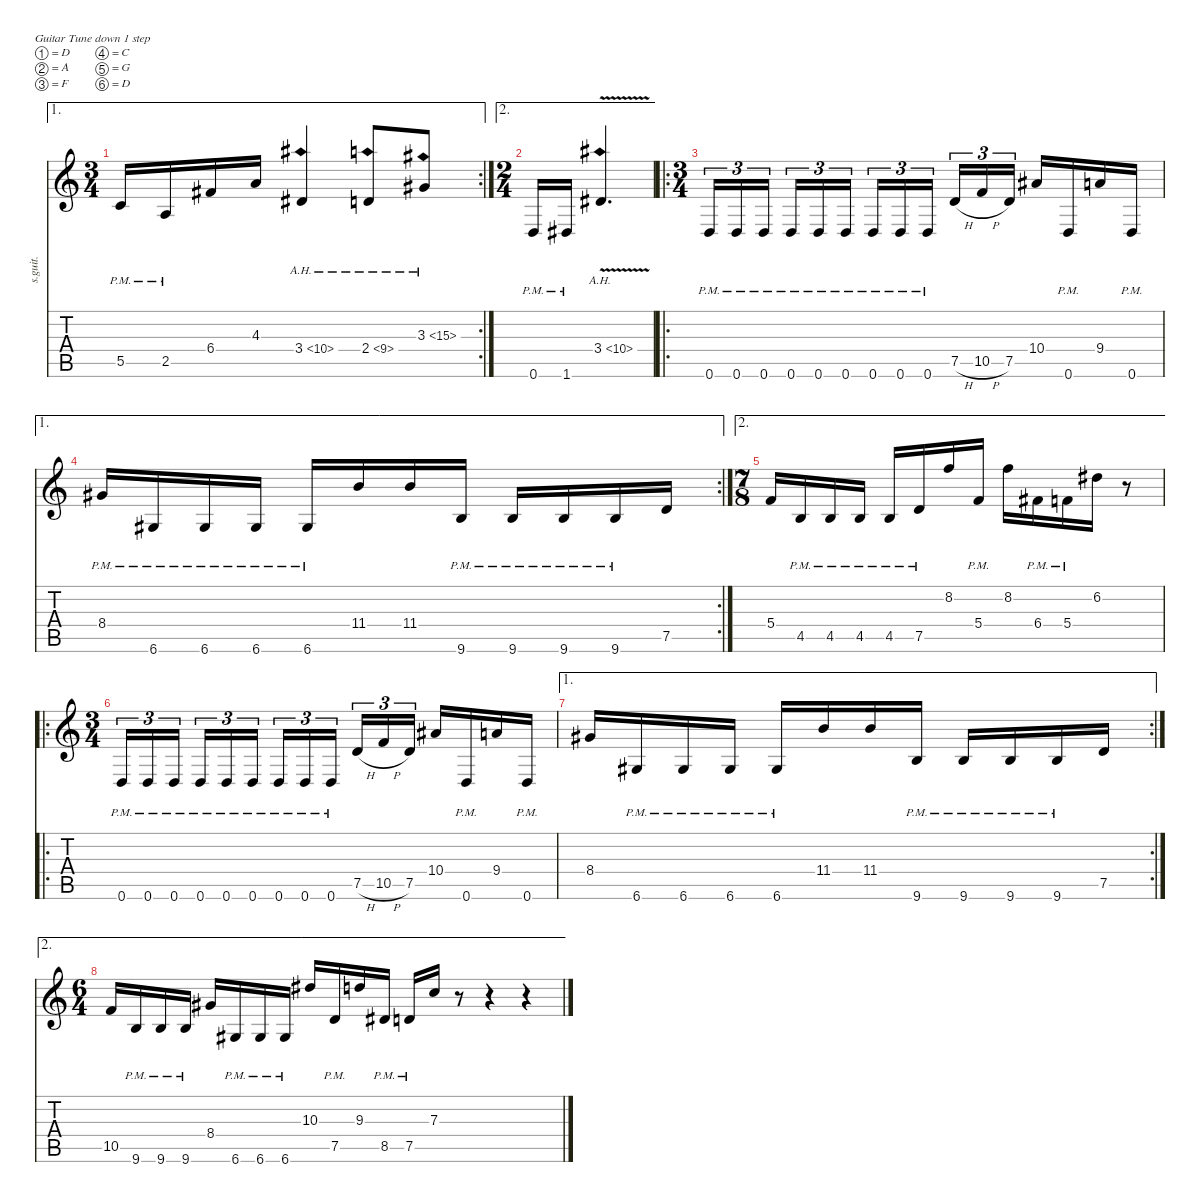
\defaultSystemsLayout 4
\hideDynamics
\bracketExtendMode nobrackets
\track ("Christian Muenzner" "s.guit.") {instrument distortionguitar}
\staff {score tabs}
\tuning (D4 A3 F3 C3 G2 D2)
\ae 1
\rc 2
\ts (3 4)
\tempo (112 hide)
\clef g2
\ks c
5.5{pm}.16{lyrics (0 "") lyrics (1 "") lyrics (2 "") lyrics (3 "") lyrics (4 "") dy f} 2.5{pm}.16{lyrics (0 "") lyrics (1 "") lyrics (2 "") lyrics (3 "") lyrics (4 "")} 6.4{acc #}.16{lyrics (0 "") lyrics (1 "") lyrics (2 "") lyrics (3 "") lyrics (4 "")} 4.3.16{lyrics (0 "") lyrics (1 "") lyrics (2 "") lyrics (3 "") lyrics (4 "")} 3.4{ah 7 acc #}.4{lyrics (0 "") lyrics (1 "") lyrics (2 "") lyrics (3 "") lyrics (4 "")} 2.4{ah 7}.8{lyrics (0 "") lyrics (1 "") lyrics (2 "") lyrics (3 "") lyrics (4 "")} 3.3{ah 12 acc #}.8{lyrics (0 "") lyrics (1 "") lyrics (2 "") lyrics (3 "") lyrics (4 "")} |
\ae 2
\ts (2 4)
\beaming (8 2 2 2 2)
0.6{pm}.16{lyrics (0 "") lyrics (1 "") lyrics (2 "") lyrics (3 "") lyrics (4 "")} 1.6{pm acc #}.16{lyrics (0 "") lyrics (1 "") lyrics (2 "") lyrics (3 "") lyrics (4 "")} 3.4{ah 7 v acc #}.4{d lyrics (0 "") lyrics (1 "") lyrics (2 "") lyrics (3 "") lyrics (4 "")} |
\ro
\ts (3 4)
\beaming (8 2 2 2 2)
0.6{pm}.16{tu (3 2) lyrics (0 "") lyrics (1 "") lyrics (2 "") lyrics (3 "") lyrics (4 "")} 0.6{pm}.16{tu (3 2) lyrics (0 "") lyrics (1 "") lyrics (2 "") lyrics (3 "") lyrics (4 "")} 0.6{pm}.16{tu (3 2) lyrics (0 "") lyrics (1 "") lyrics (2 "") lyrics (3 "") lyrics (4 "")} 0.6{pm}.16{tu (3 2) lyrics (0 "") lyrics (1 "") lyrics (2 "") lyrics (3 "") lyrics (4 "")} 0.6{pm}.16{tu (3 2) lyrics (0 "") lyrics (1 "") lyrics (2 "") lyrics (3 "") lyrics (4 "")} 0.6{pm}.16{tu (3 2) lyrics (0 "") lyrics (1 "") lyrics (2 "") lyrics (3 "") lyrics (4 "")} 0.6{pm}.16{tu (3 2) lyrics (0 "") lyrics (1 "") lyrics (2 "") lyrics (3 "") lyrics (4 "")} 0.6{pm}.16{tu (3 2) lyrics (0 "") lyrics (1 "") lyrics (2 "") lyrics (3 "") lyrics (4 "")} 0.6{pm}.16{tu (3 2) lyrics (0 "") lyrics (1 "") lyrics (2 "") lyrics (3 "") lyrics (4 "")} 7.5{h}.16{tu (3 2) lyrics (0 "") lyrics (1 "") lyrics (2 "") lyrics (3 "") lyrics (4 "")} 10.5{h}.16{tu (3 2) lyrics (0 "") lyrics (1 "") lyrics (2 "") lyrics (3 "") lyrics (4 "")} 7.5.16{tu (3 2) lyrics (0 "") lyrics (1 "") lyrics (2 "") lyrics (3 "") lyrics (4 "")} 10.4{acc #}.16{lyrics (0 "") lyrics (1 "") lyrics (2 "") lyrics (3 "") lyrics (4 "")} 0.6{pm}.16{lyrics (0 "") lyrics (1 "") lyrics (2 "") lyrics (3 "") lyrics (4 "")} 9.4.16{lyrics (0 "") lyrics (1 "") lyrics (2 "") lyrics (3 "") lyrics (4 "")} 0.6{pm}.16{lyrics (0 "") lyrics (1 "") lyrics (2 "") lyrics (3 "") lyrics (4 "")} |
\ae 1
\rc 2
8.4{pm acc #}.16{lyrics (0 "") lyrics (1 "") lyrics (2 "") lyrics (3 "") lyrics (4 "")} 6.6{pm acc #}.16{lyrics (0 "") lyrics (1 "") lyrics (2 "") lyrics (3 "") lyrics (4 "")} 6.6{pm acc #}.16{lyrics (0 "") lyrics (1 "") lyrics (2 "") lyrics (3 "") lyrics (4 "")} 6.6{pm acc #}.16{lyrics (0 "") lyrics (1 "") lyrics (2 "") lyrics (3 "") lyrics (4 "")} 6.6{pm acc #}.16{lyrics (0 "") lyrics (1 "") lyrics (2 "") lyrics (3 "") lyrics (4 "")} 11.4.16{lyrics (0 "") lyrics (1 "") lyrics (2 "") lyrics (3 "") lyrics (4 "")} 11.4.16{lyrics (0 "") lyrics (1 "") lyrics (2 "") lyrics (3 "") lyrics (4 "")} 9.6{pm}.16{lyrics (0 "") lyrics (1 "") lyrics (2 "") lyrics (3 "") lyrics (4 "")} 9.6{pm}.16{lyrics (0 "") lyrics (1 "") lyrics (2 "") lyrics (3 "") lyrics (4 "")} 9.6{pm}.16{lyrics (0 "") lyrics (1 "") lyrics (2 "") lyrics (3 "") lyrics (4 "")} 9.6{pm}.16{lyrics (0 "") lyrics (1 "") lyrics (2 "") lyrics (3 "") lyrics (4 "")} 7.5.16{lyrics (0 "") lyrics (1 "") lyrics (2 "") lyrics (3 "") lyrics (4 "")} |
\ae 2
\ts (7 8)
\beaming (8 2 2 2 2)
5.4.16{lyrics (0 "") lyrics (1 "") lyrics (2 "") lyrics (3 "") lyrics (4 "")} 4.5{pm}.16{lyrics (0 "") lyrics (1 "") lyrics (2 "") lyrics (3 "") lyrics (4 "")} 4.5{pm}.16{lyrics (0 "") lyrics (1 "") lyrics (2 "") lyrics (3 "") lyrics (4 "")} 4.5{pm}.16{lyrics (0 "") lyrics (1 "") lyrics (2 "") lyrics (3 "") lyrics (4 "")} 4.5{pm}.16{lyrics (0 "") lyrics (1 "") lyrics (2 "") lyrics (3 "") lyrics (4 "")} 7.5{pm}.16{lyrics (0 "") lyrics (1 "") lyrics (2 "") lyrics (3 "") lyrics (4 "")} 8.2.16{lyrics (0 "") lyrics (1 "") lyrics (2 "") lyrics (3 "") lyrics (4 "")} 5.4{pm}.16{lyrics (0 "") lyrics (1 "") lyrics (2 "") lyrics (3 "") lyrics (4 "")} 8.2.16{lyrics (0 "") lyrics (1 "") lyrics (2 "") lyrics (3 "") lyrics (4 "")} 6.4{pm acc #}.16{lyrics (0 "") lyrics (1 "") lyrics (2 "") lyrics (3 "") lyrics (4 "")} 5.4{pm}.16{lyrics (0 "") lyrics (1 "") lyrics (2 "") lyrics (3 "") lyrics (4 "")} 6.2{acc #}.16{lyrics (0 "") lyrics (1 "") lyrics (2 "") lyrics (3 "") lyrics (4 "")} r.8 |
\ro
\ts (3 4)
\beaming (8 2 2 2 2)
0.6{pm}.16{tu (3 2) lyrics (0 "") lyrics (1 "") lyrics (2 "") lyrics (3 "") lyrics (4 "")} 0.6{pm}.16{tu (3 2) lyrics (0 "") lyrics (1 "") lyrics (2 "") lyrics (3 "") lyrics (4 "")} 0.6{pm}.16{tu (3 2) lyrics (0 "") lyrics (1 "") lyrics (2 "") lyrics (3 "") lyrics (4 "")} 0.6{pm}.16{tu (3 2) lyrics (0 "") lyrics (1 "") lyrics (2 "") lyrics (3 "") lyrics (4 "")} 0.6{pm}.16{tu (3 2) lyrics (0 "") lyrics (1 "") lyrics (2 "") lyrics (3 "") lyrics (4 "")} 0.6{pm}.16{tu (3 2) lyrics (0 "") lyrics (1 "") lyrics (2 "") lyrics (3 "") lyrics (4 "")} 0.6{pm}.16{tu (3 2) lyrics (0 "") lyrics (1 "") lyrics (2 "") lyrics (3 "") lyrics (4 "")} 0.6{pm}.16{tu (3 2) lyrics (0 "") lyrics (1 "") lyrics (2 "") lyrics (3 "") lyrics (4 "")} 0.6{pm}.16{tu (3 2) lyrics (0 "") lyrics (1 "") lyrics (2 "") lyrics (3 "") lyrics (4 "")} 7.5{h}.16{tu (3 2) lyrics (0 "") lyrics (1 "") lyrics (2 "") lyrics (3 "") lyrics (4 "")} 10.5{h}.16{tu (3 2) lyrics (0 "") lyrics (1 "") lyrics (2 "") lyrics (3 "") lyrics (4 "")} 7.5.16{tu (3 2) lyrics (0 "") lyrics (1 "") lyrics (2 "") lyrics (3 "") lyrics (4 "")} 10.4{acc #}.16{lyrics (0 "") lyrics (1 "") lyrics (2 "") lyrics (3 "") lyrics (4 "")} 0.6{pm}.16{lyrics (0 "") lyrics (1 "") lyrics (2 "") lyrics (3 "") lyrics (4 "")} 9.4.16{lyrics (0 "") lyrics (1 "") lyrics (2 "") lyrics (3 "") lyrics (4 "")} 0.6{pm}.16{lyrics (0 "") lyrics (1 "") lyrics (2 "") lyrics (3 "") lyrics (4 "")} |
\ae 1
\rc 2
8.4{acc #}.16{lyrics (0 "") lyrics (1 "") lyrics (2 "") lyrics (3 "") lyrics (4 "")} 6.6{pm acc #}.16{lyrics (0 "") lyrics (1 "") lyrics (2 "") lyrics (3 "") lyrics (4 "")} 6.6{pm acc #}.16{lyrics (0 "") lyrics (1 "") lyrics (2 "") lyrics (3 "") lyrics (4 "")} 6.6{pm acc #}.16{lyrics (0 "") lyrics (1 "") lyrics (2 "") lyrics (3 "") lyrics (4 "")} 6.6{pm acc #}.16{lyrics (0 "") lyrics (1 "") lyrics (2 "") lyrics (3 "") lyrics (4 "")} 11.4.16{lyrics (0 "") lyrics (1 "") lyrics (2 "") lyrics (3 "") lyrics (4 "")} 11.4.16{lyrics (0 "") lyrics (1 "") lyrics (2 "") lyrics (3 "") lyrics (4 "")} 9.6{pm}.16{lyrics (0 "") lyrics (1 "") lyrics (2 "") lyrics (3 "") lyrics (4 "")} 9.6{pm}.16{lyrics (0 "") lyrics (1 "") lyrics (2 "") lyrics (3 "") lyrics (4 "")} 9.6{pm}.16{lyrics (0 "") lyrics (1 "") lyrics (2 "") lyrics (3 "") lyrics (4 "")} 9.6{pm}.16{lyrics (0 "") lyrics (1 "") lyrics (2 "") lyrics (3 "") lyrics (4 "")} 7.5.16{lyrics (0 "") lyrics (1 "") lyrics (2 "") lyrics (3 "") lyrics (4 "")} |
\ae 2
\ts (6 4)
\beaming (8 2 2 2 2)
10.5.16{lyrics (0 "") lyrics (1 "") lyrics (2 "") lyrics (3 "") lyrics (4 "")} 9.6{pm}.16{lyrics (0 "") lyrics (1 "") lyrics (2 "") lyrics (3 "") lyrics (4 "")} 9.6{pm}.16{lyrics (0 "") lyrics (1 "") lyrics (2 "") lyrics (3 "") lyrics (4 "")} 9.6{pm}.16{lyrics (0 "") lyrics (1 "") lyrics (2 "") lyrics (3 "") lyrics (4 "")} 8.4{acc #}.16{lyrics (0 "") lyrics (1 "") lyrics (2 "") lyrics (3 "") lyrics (4 "")} 6.6{pm acc #}.16{lyrics (0 "") lyrics (1 "") lyrics (2 "") lyrics (3 "") lyrics (4 "")} 6.6{pm acc #}.16{lyrics (0 "") lyrics (1 "") lyrics (2 "") lyrics (3 "") lyrics (4 "")} 6.6{pm acc #}.16{lyrics (0 "") lyrics (1 "") lyrics (2 "") lyrics (3 "") lyrics (4 "")} 10.3{acc #}.16{lyrics (0 "") lyrics (1 "") lyrics (2 "") lyrics (3 "") lyrics (4 "")} 7.5{pm}.16{lyrics (0 "") lyrics (1 "") lyrics (2 "") lyrics (3 "") lyrics (4 "")} 9.3.16{lyrics (0 "") lyrics (1 "") lyrics (2 "") lyrics (3 "") lyrics (4 "")} 8.5{pm acc #}.16{lyrics (0 "") lyrics (1 "") lyrics (2 "") lyrics (3 "") lyrics (4 "")} 7.5{pm}.16{lyrics (0 "") lyrics (1 "") lyrics (2 "") lyrics (3 "") lyrics (4 "")} 7.3.16{lyrics (0 "") lyrics (1 "") lyrics (2 "") lyrics (3 "") lyrics (4 "")} r.8 r.4 r.4
